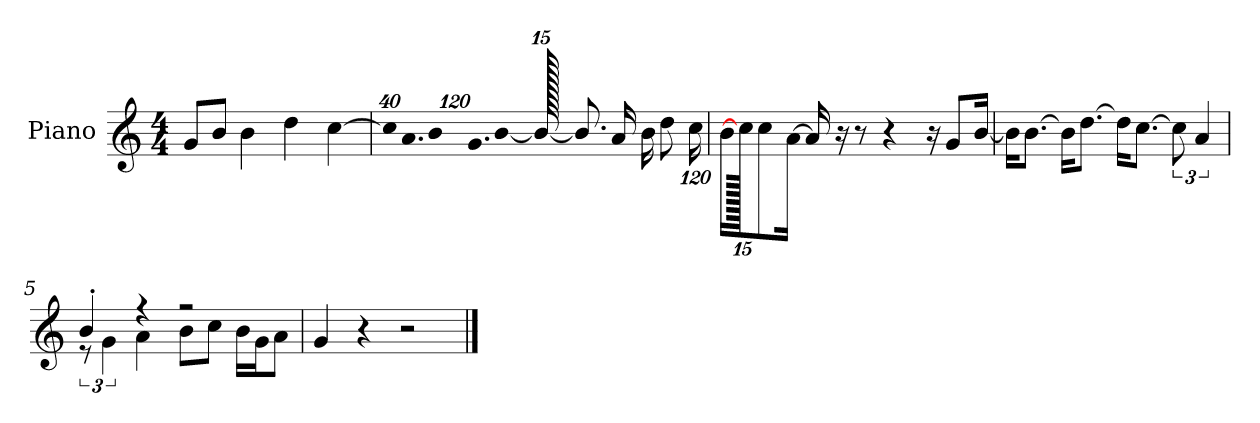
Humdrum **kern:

**kern
*part1
*staff1
*I"Piano
*I'P-no
*clefG2
*k[]
*M4/4
*MM90
=1
8g/L
8b/J
4b\
4dd\
[4cc\
=2
*Xbrackettup
!LO:N:vis=32
640%23cc/KLL]
!LO:N:vis=16.
960%103a/J
!LO:N:vis=8
960%137b/
!LO:N:vis=16.
960%103g/L
[384%41b/J
1920b/_
8.b/L]
16a/Jk
16b\KL
8dd\
[1920%119cc\Jk
=3
16b\KL
1920cc\]
8cc\
[16a\Jk
16a/]
16r
8r
4r
16r
8g/L
[16b/Jk
=4
16b\KL]
[8.b\J
16b\KL]
[8.dd\J
16dd\KL]
[8.cc\J
*brackettup
12cc\]
6a/
!!LO:LB:g=z
=5
*^
4b'/	12r
.	6g\
4r	4a\
2r	8b\L
.	8cc\J
.	16b\LL
.	16g\J
.	8a\J
*v	*v
=6
4g/
4r
2r
==
*-
